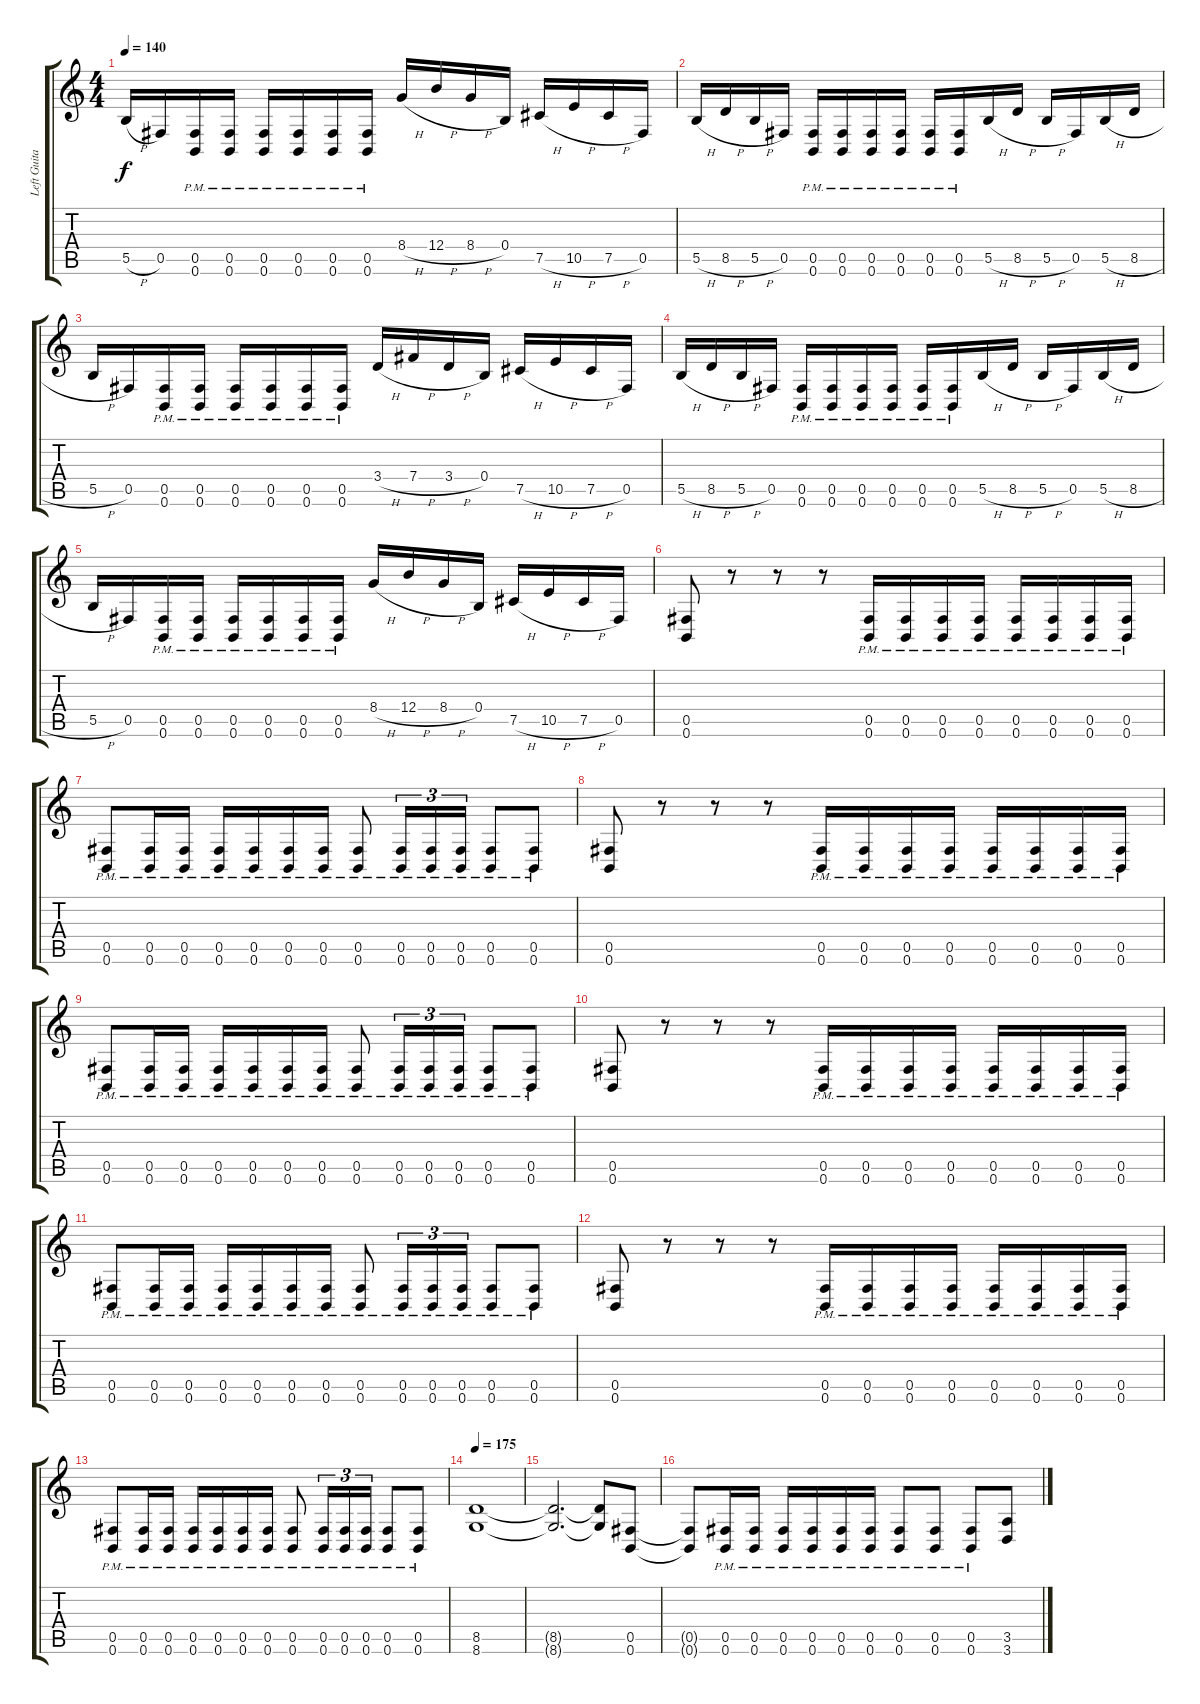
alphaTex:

\track ("Left Guitar" "Left Guita") {instrument distortionguitar}
\staff {score tabs}
\tuning (Db4 Ab3 E3 B2 Gb2 B1) {hide}
\ts (4 4)
\tempo 140
\clef g2
\ks c
5.5{h}.16{dy f} 0.5.16 (0.5{pm} 0.6{pm}).16 (0.5{pm} 0.6{pm}).16 (0.5{pm} 0.6{pm}).16 (0.5{pm} 0.6{pm}).16 (0.5{pm} 0.6{pm}).16 (0.5{pm} 0.6{pm}).16 8.4{h}.16 12.4{h}.16 8.4{h}.16 0.4.16 7.5{h}.16 10.5{h}.16 7.5{h}.16 0.5.16 |
5.5{h}.16 8.5{h}.16 5.5{h}.16 0.5.16 (0.5{pm} 0.6{pm}).16 (0.5{pm} 0.6{pm}).16 (0.5{pm} 0.6{pm}).16 (0.5{pm} 0.6{pm}).16 (0.5{pm} 0.6{pm}).16 (0.5{pm} 0.6{pm}).16 5.5{h}.16 8.5{h}.16 5.5{h}.16 0.5.16 5.5{h}.16 8.5{h}.16 |
5.5{h}.16 0.5.16 (0.5{pm} 0.6{pm}).16 (0.5{pm} 0.6{pm}).16 (0.5{pm} 0.6{pm}).16 (0.5{pm} 0.6{pm}).16 (0.5{pm} 0.6{pm}).16 (0.5{pm} 0.6{pm}).16 3.4{h}.16 7.4{h}.16 3.4{h}.16 0.4.16 7.5{h}.16 10.5{h}.16 7.5{h}.16 0.5.16 |
5.5{h}.16 8.5{h}.16 5.5{h}.16 0.5.16 (0.5{pm} 0.6{pm}).16 (0.5{pm} 0.6{pm}).16 (0.5{pm} 0.6{pm}).16 (0.5{pm} 0.6{pm}).16 (0.5{pm} 0.6{pm}).16 (0.5{pm} 0.6{pm}).16 5.5{h}.16 8.5{h}.16 5.5{h}.16 0.5.16 5.5{h}.16 8.5{h}.16 |
5.5{h}.16 0.5.16 (0.5{pm} 0.6{pm}).16 (0.5{pm} 0.6{pm}).16 (0.5{pm} 0.6{pm}).16 (0.5{pm} 0.6{pm}).16 (0.5{pm} 0.6{pm}).16 (0.5{pm} 0.6{pm}).16 8.4{h}.16 12.4{h}.16 8.4{h}.16 0.4.16 7.5{h}.16 10.5{h}.16 7.5{h}.16 0.5.16 |
(0.5 0.6).8 r.8 r.8 r.8 (0.5{pm} 0.6{pm}).16 (0.5{pm} 0.6{pm}).16 (0.5{pm} 0.6{pm}).16 (0.5{pm} 0.6{pm}).16 (0.5{pm} 0.6{pm}).16 (0.5{pm} 0.6{pm}).16 (0.5{pm} 0.6{pm}).16 (0.5{pm} 0.6{pm}).16 |
(0.5{pm} 0.6{pm}).8 (0.5{pm} 0.6{pm}).16 (0.5{pm} 0.6{pm}).16 (0.5{pm} 0.6{pm}).16 (0.5{pm} 0.6{pm}).16 (0.5{pm} 0.6{pm}).16 (0.5{pm} 0.6{pm}).16 (0.5{pm} 0.6{pm}).8 (0.5{pm} 0.6{pm}).16{tu (3 2)} (0.5{pm} 0.6{pm}).16{tu (3 2)} (0.5{pm} 0.6{pm}).16{tu (3 2)} (0.5{pm} 0.6{pm}).8 (0.5{pm} 0.6{pm}).8 |
(0.5 0.6).8 r.8 r.8 r.8 (0.5{pm} 0.6{pm}).16 (0.5{pm} 0.6{pm}).16 (0.5{pm} 0.6{pm}).16 (0.5{pm} 0.6{pm}).16 (0.5{pm} 0.6{pm}).16 (0.5{pm} 0.6{pm}).16 (0.5{pm} 0.6{pm}).16 (0.5{pm} 0.6{pm}).16 |
(0.5{pm} 0.6{pm}).8 (0.5{pm} 0.6{pm}).16 (0.5{pm} 0.6{pm}).16 (0.5{pm} 0.6{pm}).16 (0.5{pm} 0.6{pm}).16 (0.5{pm} 0.6{pm}).16 (0.5{pm} 0.6{pm}).16 (0.5{pm} 0.6{pm}).8 (0.5{pm} 0.6{pm}).16{tu (3 2)} (0.5{pm} 0.6{pm}).16{tu (3 2)} (0.5{pm} 0.6{pm}).16{tu (3 2)} (0.5{pm} 0.6{pm}).8 (0.5{pm} 0.6{pm}).8 |
(0.5 0.6).8 r.8 r.8 r.8 (0.5{pm} 0.6{pm}).16 (0.5{pm} 0.6{pm}).16 (0.5{pm} 0.6{pm}).16 (0.5{pm} 0.6{pm}).16 (0.5{pm} 0.6{pm}).16 (0.5{pm} 0.6{pm}).16 (0.5{pm} 0.6{pm}).16 (0.5{pm} 0.6{pm}).16 |
(0.5{pm} 0.6{pm}).8 (0.5{pm} 0.6{pm}).16 (0.5{pm} 0.6{pm}).16 (0.5{pm} 0.6{pm}).16 (0.5{pm} 0.6{pm}).16 (0.5{pm} 0.6{pm}).16 (0.5{pm} 0.6{pm}).16 (0.5{pm} 0.6{pm}).8 (0.5{pm} 0.6{pm}).16{tu (3 2)} (0.5{pm} 0.6{pm}).16{tu (3 2)} (0.5{pm} 0.6{pm}).16{tu (3 2)} (0.5{pm} 0.6{pm}).8 (0.5{pm} 0.6{pm}).8 |
(0.5 0.6).8 r.8 r.8 r.8 (0.5{pm} 0.6{pm}).16 (0.5{pm} 0.6{pm}).16 (0.5{pm} 0.6{pm}).16 (0.5{pm} 0.6{pm}).16 (0.5{pm} 0.6{pm}).16 (0.5{pm} 0.6{pm}).16 (0.5{pm} 0.6{pm}).16 (0.5{pm} 0.6{pm}).16 |
(0.5{pm} 0.6{pm}).8 (0.5{pm} 0.6{pm}).16 (0.5{pm} 0.6{pm}).16 (0.5{pm} 0.6{pm}).16 (0.5{pm} 0.6{pm}).16 (0.5{pm} 0.6{pm}).16 (0.5{pm} 0.6{pm}).16 (0.5{pm} 0.6{pm}).8 (0.5{pm} 0.6{pm}).16{tu (3 2)} (0.5{pm} 0.6{pm}).16{tu (3 2)} (0.5{pm} 0.6{pm}).16{tu (3 2)} (0.5{pm} 0.6{pm}).8 (0.5{pm} 0.6{pm}).8 |
\tempo 175
(8.5 8.6).1 |
(8.5{t} 8.6{t}).2{d} (8.5{t} 8.6{t}).8 (0.5 0.6).8 |
(0.5{t} 0.6{t}).8 (0.5{pm} 0.6{pm}).16 (0.5{pm} 0.6{pm}).16 (0.5{pm} 0.6{pm}).16 (0.5{pm} 0.6{pm}).16 (0.5{pm} 0.6{pm}).16 (0.5{pm} 0.6{pm}).16 (0.5{pm} 0.6{pm}).8 (0.5{pm} 0.6{pm}).8 (0.5{pm} 0.6{pm}).8 (3.5 3.6).8
